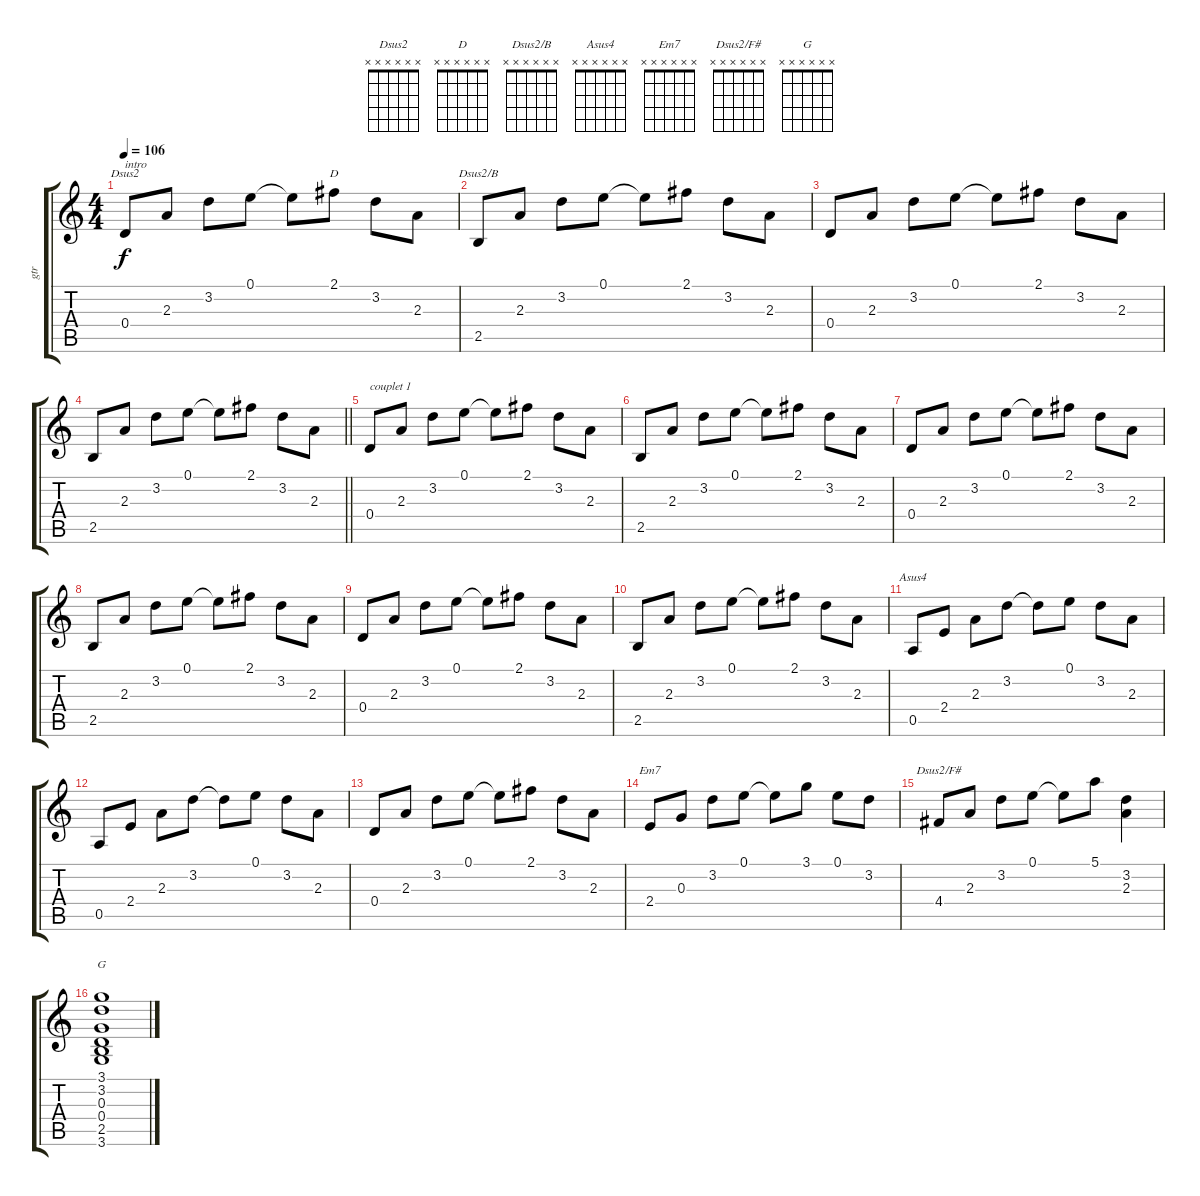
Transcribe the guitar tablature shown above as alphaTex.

\track ("gtr" "gtr") {instrument acousticguitarnylon}
\staff {score tabs}
\tuning (E4 B3 G3 D3 A2 E2) {hide}
\chord ("Dsus2" x x x x x x)
\chord ("D" x x x x x x)
\chord ("Dsus2/B" x x x x x x)
\chord ("Asus4" x x x x x x)
\chord ("Em7" x x x x x x)
\chord ("Dsus2/F#" x x x x x x)
\chord ("G" x x x x x x)
\ts (4 4)
\tempo 106
\clef g2
\ks c
0.4.8{ch "Dsus2" txt "intro" dy f instrument acousticguitarnylon} 2.3.8 3.2.8 0.1.8 0.1{t}.8 2.1.8{ch "D"} 3.2.8 2.3.8 |
2.5.8{ch "Dsus2/B"} 2.3.8 3.2.8 0.1.8 0.1{t}.8 2.1.8 3.2.8 2.3.8 |
0.4.8 2.3.8 3.2.8 0.1.8 0.1{t}.8 2.1.8 3.2.8 2.3.8 |
\barLineRight lightlight
2.5.8 2.3.8 3.2.8 0.1.8 0.1{t}.8 2.1.8 3.2.8 2.3.8 |
0.4.8{txt "couplet 1"} 2.3.8 3.2.8 0.1.8 0.1{t}.8 2.1.8 3.2.8 2.3.8 |
2.5.8 2.3.8 3.2.8 0.1.8 0.1{t}.8 2.1.8 3.2.8 2.3.8 |
0.4.8 2.3.8 3.2.8 0.1.8 0.1{t}.8 2.1.8 3.2.8 2.3.8 |
2.5.8 2.3.8 3.2.8 0.1.8 0.1{t}.8 2.1.8 3.2.8 2.3.8 |
0.4.8 2.3.8 3.2.8 0.1.8 0.1{t}.8 2.1.8 3.2.8 2.3.8 |
2.5.8 2.3.8 3.2.8 0.1.8 0.1{t}.8 2.1.8 3.2.8 2.3.8 |
0.5.8{ch "Asus4"} 2.4.8 2.3.8 3.2.8 3.2{t}.8 0.1.8 3.2.8 2.3.8 |
0.5.8 2.4.8 2.3.8 3.2.8 3.2{t}.8 0.1.8 3.2.8 2.3.8 |
0.4.8 2.3.8 3.2.8 0.1.8 0.1{t}.8 2.1.8 3.2.8 2.3.8 |
2.4.8{ch "Em7"} 0.3.8 3.2.8 0.1.8 0.1{t}.8 3.1.8 0.1.8 3.2.8 |
4.4.8{ch "Dsus2/F#"} 2.3.8 3.2.8 0.1.8 0.1{t}.8 5.1.8 (3.2 2.3).4 |
(3.1 3.2 0.3 0.4 2.5 3.6).1{ch "G"}
